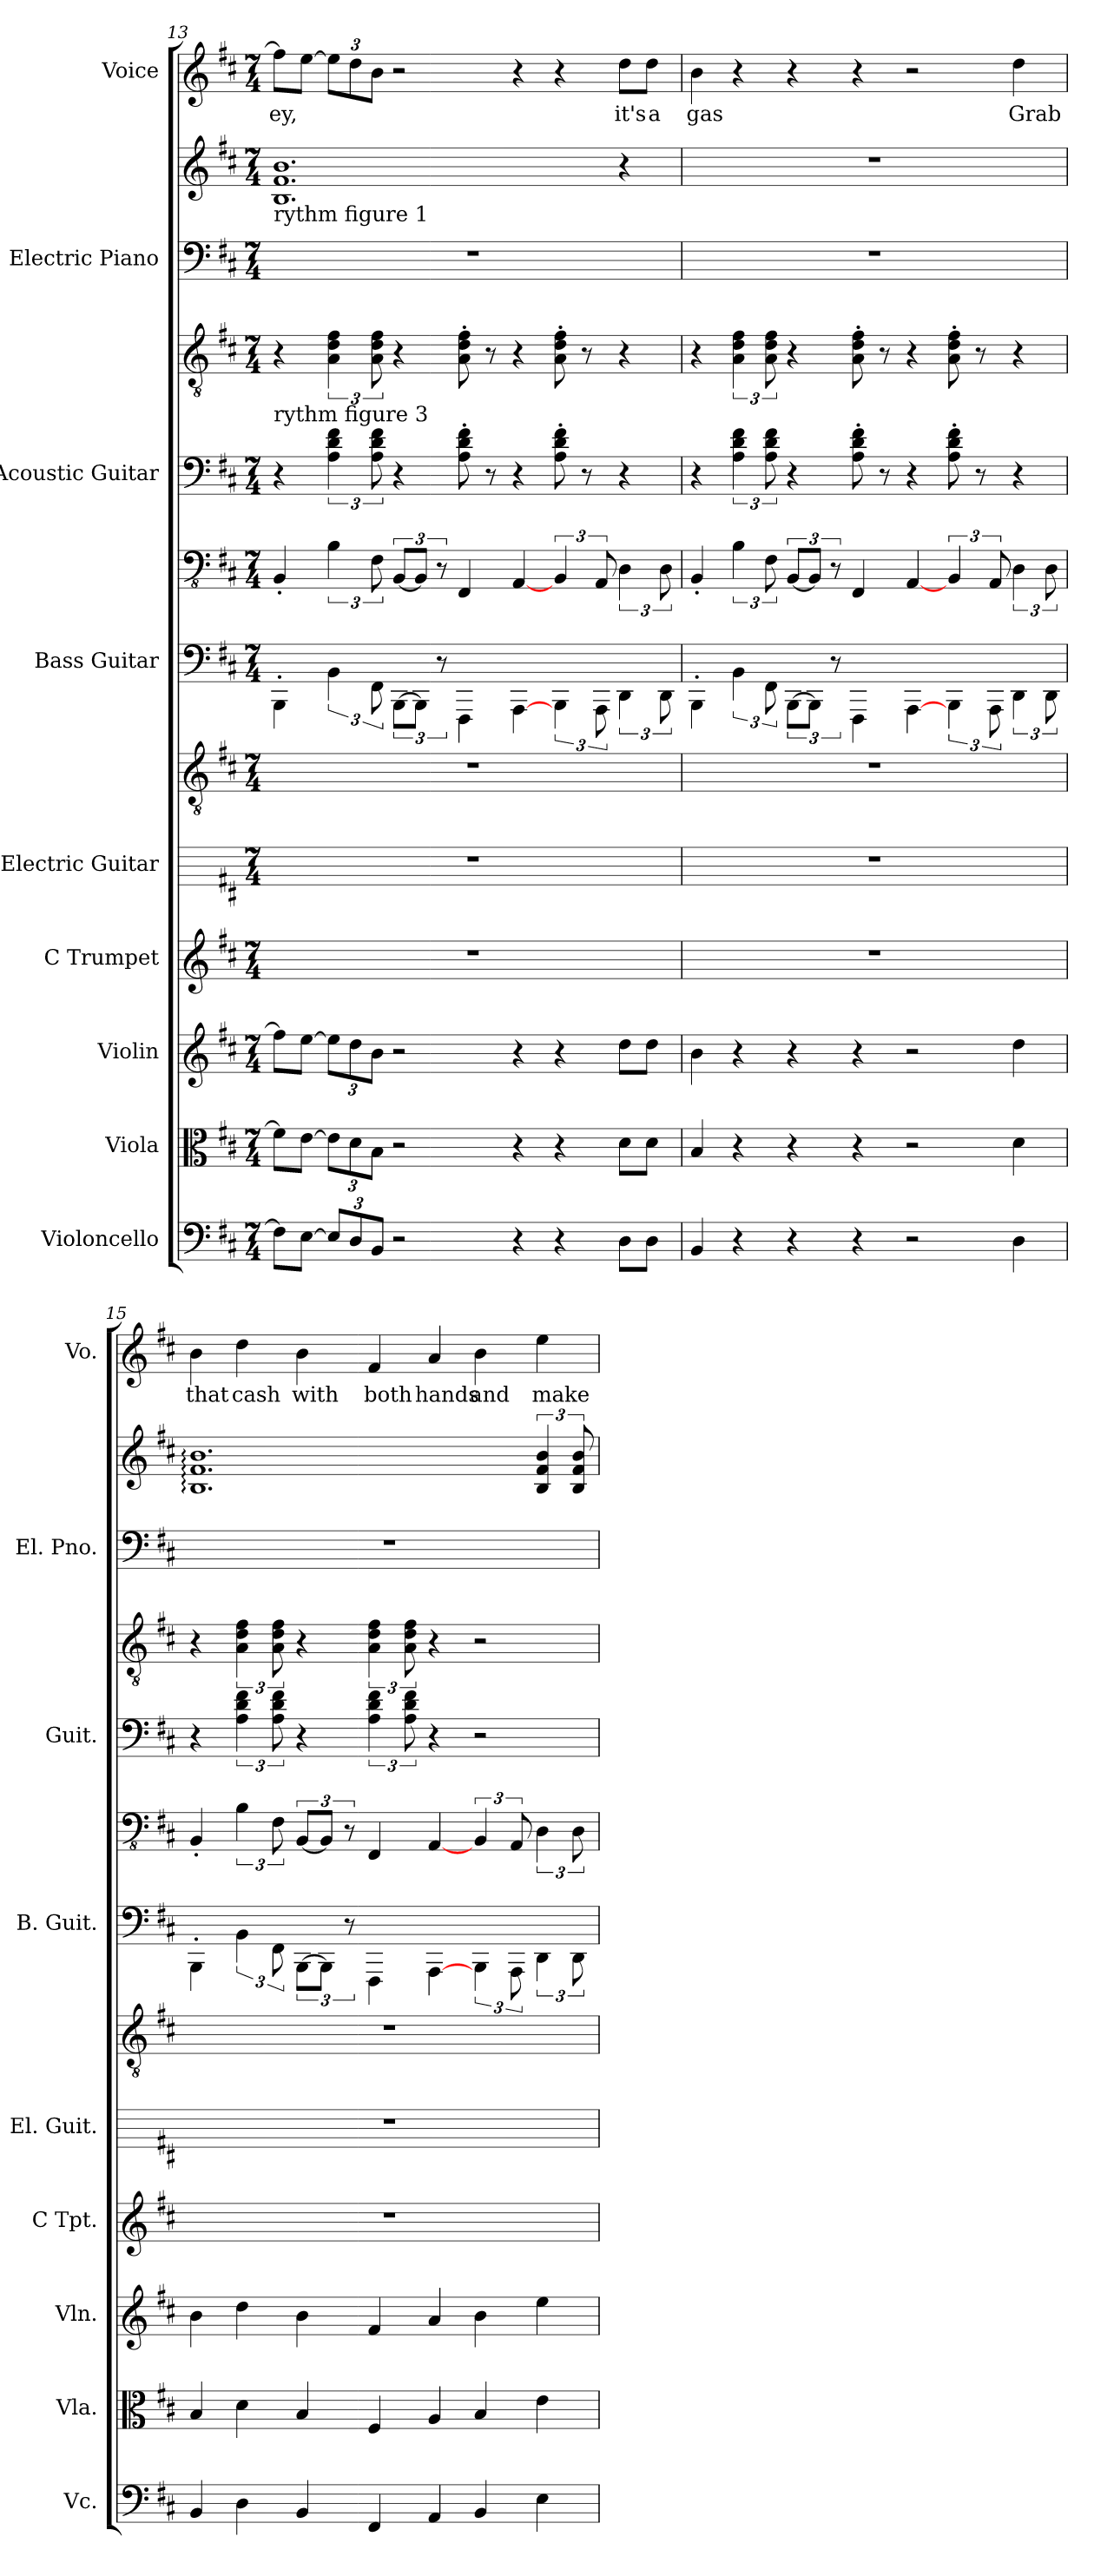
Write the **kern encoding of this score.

**kern	**kern	**kern	**kern	**kern	**kern	**kern	**kern	**kern	**kern	**kern	**kern	**kern	**text
*part9	*part8	*part7	*part6	*part5	*part5	*part4	*part4	*part3	*part3	*part2	*part2	*part1	*part1
*staff13	*staff12	*staff11	*staff10	*staff9	*staff8	*staff7	*staff6	*staff5	*staff4	*staff3	*staff2	*staff1	*staff1
*I"Violoncello	*I"Viola	*I"Violin	*I"C Trumpet	*I"Electric Guitar	*	*I"Bass Guitar	*	*I"Acoustic Guitar	*	*I"Electric Piano	*	*I"Voice	*
*I'Vc.	*I'Vla.	*I'Vln.	*I'C Tpt.	*I'El. Guit.	*	*I'B. Guit.	*	*I'Guit.	*	*I'El. Pno.	*	*I'Vo.	*
!!LO:PB:g=z
*clefF4	*clefC3	*clefG2	*clefG2	*	*clefGv2	*	*clefFv4	*	*clefGv2	*clefF4	*clefG2	*clefG2	*
*k[f#c#]	*k[f#c#]	*k[f#c#]	*k[f#c#]	*k[f#c#]	*k[f#c#]	*k[f#c#]	*k[f#c#]	*k[f#c#]	*k[f#c#]	*k[f#c#]	*k[f#c#]	*k[f#c#]	*
*M7/4	*M7/4	*M7/4	*M7/4	*M7/4	*M7/4	*M7/4	*M7/4	*M7/4	*M7/4	*M7/4	*M7/4	*M7/4	*
=13	=13	=13	=13	=13	=13	=13	=13	=13	=13	=13	=13	=13	=13
!	!	!	!	!	!	!	!	!	!	!	!LO:TX:b:t=rythm figure 1	!	!
!	!	!	!	!	!	!	!	!	!LO:TX:b:t=rythm figure 3	!	!	!	!
8F#\L]	8f#\L]	8ff#\L]	1..r	1..r	1..r	4BBB'\	4BBB'/	4r	4r	1..r	1.B 1.f# 1.b	8ff#\L]	-ey,
[8E\J	[8e\J	[8ee\J	.	.	.	.	.	.	.	.	.	[8ee\J	.
*Xbrackettup	*Xbrackettup	*Xbrackettup	*	*	*	*	*	*	*	*	*	*Xbrackettup	*
12E/L]	12e\L]	12ee\L]	.	.	.	6BB\	6BB\	6A\ 6d\ 6f#\	6A\ 6d\ 6f#\	.	.	12ee\L]	.
12D/	12d\	12dd\	.	.	.	.	.	.	.	.	.	12dd\	.
12BB/J	12B\J	12b\J	.	.	.	12FF#\	12FF#\	12A\ 12d\ 12f#\	12A\ 12d\ 12f#\	.	.	12b\J	.
2r	2r	2r	.	.	.	[12BBB\L	[12BBB/L	4r	4r	.	.	2r	.
.	.	.	.	.	.	12BBB\J]	12BBB/J]	.	.	.	.	.	.
.	.	.	.	.	.	12r	12r	.	.	.	.	.	.
.	.	.	.	.	.	4FFF#\	4FFF#/	8A\' 8d\' 8f#\'	8A\' 8d\' 8f#\'	.	.	.	.
.	.	.	.	.	.	.	.	8r	8r	.	.	.	.
4r	4r	4r	.	.	.	[4AAA\	[4AAA/	4r	4r	.	.	4r	.
4r	4r	4r	.	.	.	6BBB\	6BBB/	8A\' 8d\' 8f#\'	8A\' 8d\' 8f#\'	.	.	4r	.
.	.	.	.	.	.	.	.	8r	8r	.	.	.	.
.	.	.	.	.	.	12AAA\	12AAA/	.	.	.	.	.	.
8D\L	8d\L	8dd\L	.	.	.	6DD\	6DD\	4r	4r	.	4r	8dd\L	it's
8D\J	8d\J	8dd\J	.	.	.	.	.	.	.	.	.	8dd\J	a
.	.	.	.	.	.	12DD\	12DD\	.	.	.	.	.	.
=14	=14	=14	=14	=14	=14	=14	=14	=14	=14	=14	=14	=14	=14
4BB/	4B/	4b\	1..r	1..r	1..r	4BBB'\	4BBB'/	4r	4r	1..r	1..r	4b\	gas
4r	4r	4r	.	.	.	6BB\	6BB\	6A\ 6d\ 6f#\	6A\ 6d\ 6f#\	.	.	4r	.
.	.	.	.	.	.	12FF#\	12FF#\	12A\ 12d\ 12f#\	12A\ 12d\ 12f#\	.	.	.	.
4r	4r	4r	.	.	.	[12BBB\L	[12BBB/L	4r	4r	.	.	4r	.
.	.	.	.	.	.	12BBB\J]	12BBB/J]	.	.	.	.	.	.
.	.	.	.	.	.	12r	12r	.	.	.	.	.	.
4r	4r	4r	.	.	.	4FFF#\	4FFF#/	8A\' 8d\' 8f#\'	8A\' 8d\' 8f#\'	.	.	4r	.
.	.	.	.	.	.	.	.	8r	8r	.	.	.	.
2r	2r	2r	.	.	.	[4AAA\	[4AAA/	4r	4r	.	.	2r	.
.	.	.	.	.	.	6BBB\	6BBB/	8A\' 8d\' 8f#\'	8A\' 8d\' 8f#\'	.	.	.	.
.	.	.	.	.	.	.	.	8r	8r	.	.	.	.
.	.	.	.	.	.	12AAA\	12AAA/	.	.	.	.	.	.
4D\	4d\	4dd\	.	.	.	6DD\	6DD\	4r	4r	.	.	4dd\	Grab
.	.	.	.	.	.	12DD\	12DD\	.	.	.	.	.	.
=15	=15	=15	=15	=15	=15	=15	=15	=15	=15	=15	=15	=15	=15
4BB/	4B/	4b\	1..r	1..r	1..r	4BBB'\	4BBB'/	4r	4r	1..r	1.B: 1.f#: 1.b:	4b\	that
4D\	4d\	4dd\	.	.	.	6BB\	6BB\	6A\ 6d\ 6f#\	6A\ 6d\ 6f#\	.	.	4dd\	cash
.	.	.	.	.	.	12FF#\	12FF#\	12A\ 12d\ 12f#\	12A\ 12d\ 12f#\	.	.	.	.
4BB/	4B/	4b\	.	.	.	[12BBB\L	[12BBB/L	4r	4r	.	.	4b\	with
.	.	.	.	.	.	12BBB\J]	12BBB/J]	.	.	.	.	.	.
.	.	.	.	.	.	12r	12r	.	.	.	.	.	.
4FF#/	4F#/	4f#/	.	.	.	4FFF#\	4FFF#/	6A\ 6d\ 6f#\	6A\ 6d\ 6f#\	.	.	4f#/	both
.	.	.	.	.	.	.	.	12A\ 12d\ 12f#\	12A\ 12d\ 12f#\	.	.	.	.
4AA/	4A/	4a/	.	.	.	[4AAA\	[4AAA/	4r	4r	.	.	4a/	hands
4BB/	4B/	4b\	.	.	.	6BBB\	6BBB/	2r	2r	.	.	4b\	and
.	.	.	.	.	.	12AAA\	12AAA/	.	.	.	.	.	.
4E\	4e\	4ee\	.	.	.	6DD\	6DD\	.	.	.	6B/ 6f#/ 6b/	4ee\	make
.	.	.	.	.	.	12DD\	12DD\	.	.	.	12B/ 12f#/ 12b/	.	.
=	=	=	=	=	=	=	=	=	=	=	=	=	=
*-	*-	*-	*-	*-	*-	*-	*-	*-	*-	*-	*-	*-	*-
